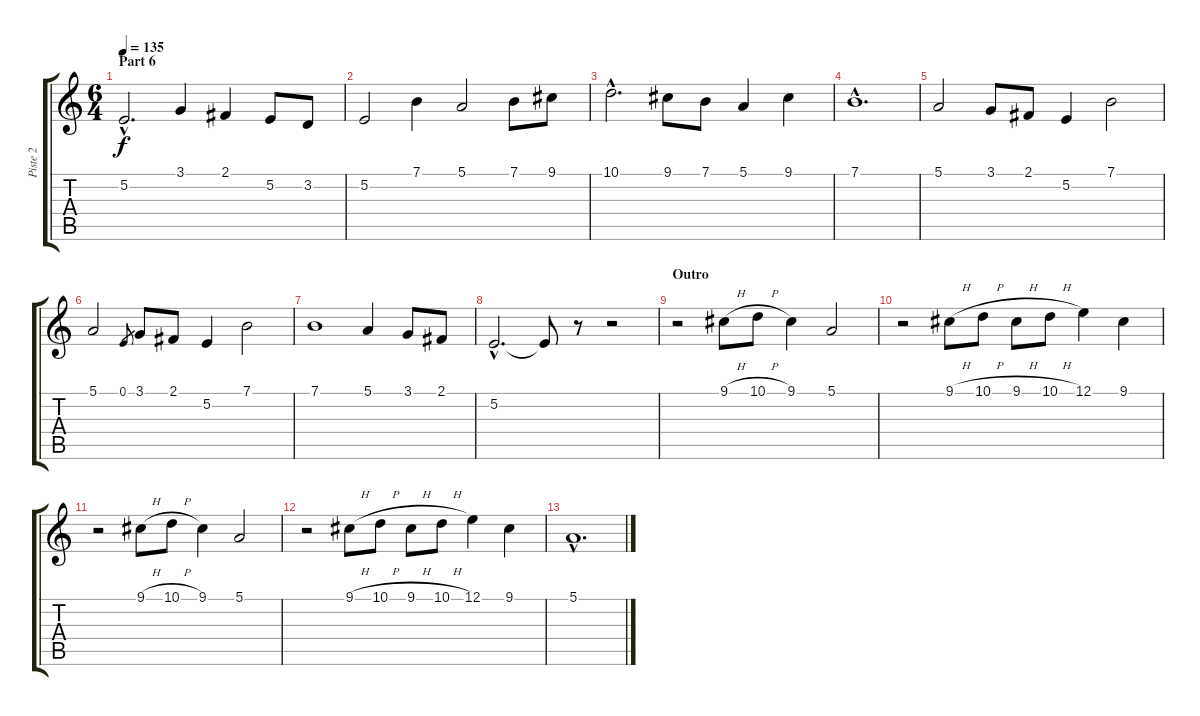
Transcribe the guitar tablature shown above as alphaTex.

\track ("Piste 2" "Piste 2") {instrument viola}
\staff {score tabs}
\tuning (E4 B3 G3 D3 A2 E2) {hide}
\ts (6 4)
\section ("" "Part 6")
\tempo 135
\clef g2
\ks c
5.2{hac}.2{d dy f} 3.1.4 2.1.4 5.2.8 3.2.8 |
5.2.2 7.1.4 5.1.2 7.1.8 9.1.8 |
10.1{hac}.2{d} 9.1.8 7.1.8 5.1.4 9.1.4 |
7.1{hac}.1{d} |
5.1.2 3.1.8 2.1.8 5.2.4 7.1.2 |
5.1.2 0.1.8{gr} 3.1.8 2.1.8 5.2.4 7.1.2 |
7.1.1 5.1.4 3.1.8 2.1.8 |
5.2{hac}.2{d} 5.2{t}.8 r.8 r.2 |
\section ("" "Outro")
r.2 9.1{h}.8 10.1{h}.8 9.1.4 5.1.2 |
r.2 9.1{h}.8 10.1{h}.8 9.1{h}.8 10.1{h}.8 12.1.4 9.1.4 |
r.2 9.1{h}.8 10.1{h}.8 9.1.4 5.1.2 |
r.2 9.1{h}.8 10.1{h}.8 9.1{h}.8 10.1{h}.8 12.1.4 9.1.4 |
5.1{hac}.1{d}
